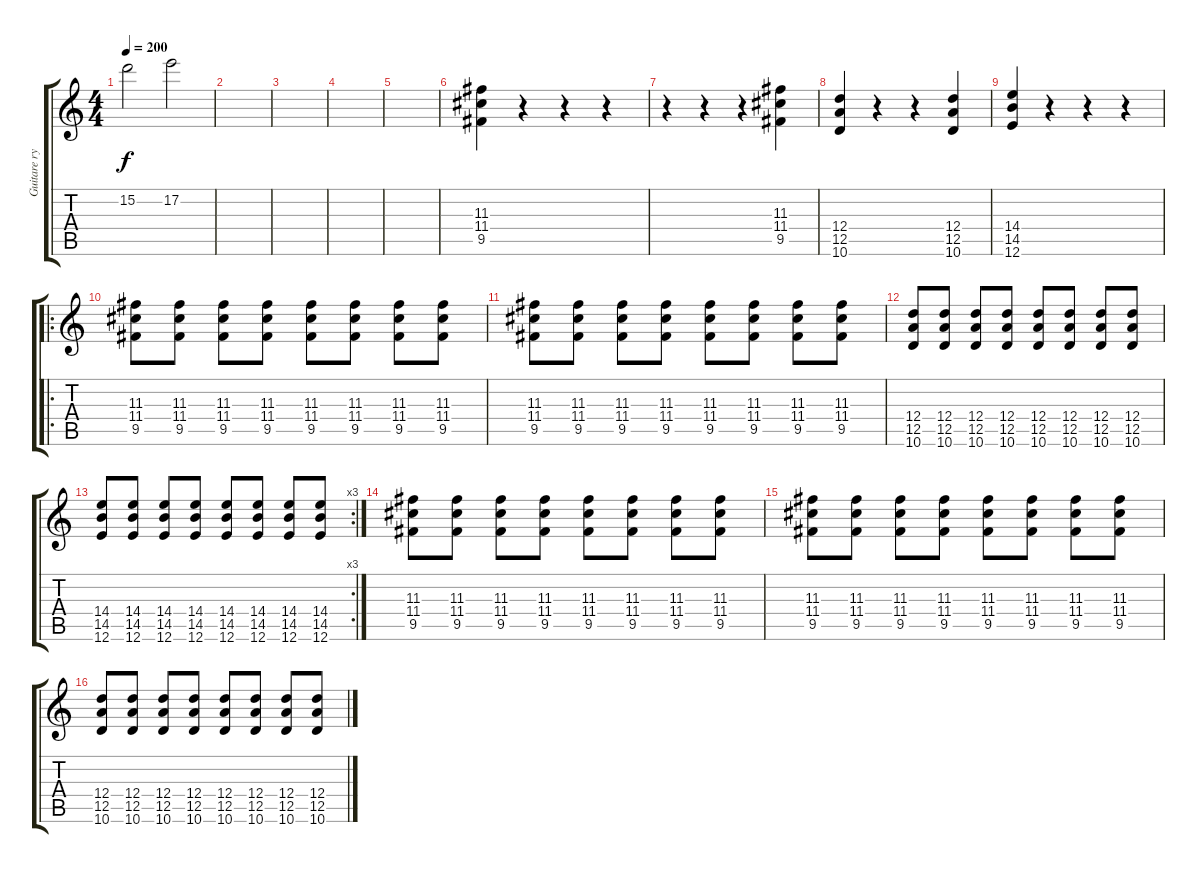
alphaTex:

\track ("Guitare rythm." "Guitare ry") {instrument distortionguitar}
\staff {score tabs}
\tuning (E4 B3 G3 D3 A2 E2) {hide}
\ts (4 4)
\tempo 200
\clef g2
\ks c
15.2.2{dy f} 17.2.2 |
|
|
|
|
(11.3 11.4 9.5).4 r.4 r.4 r.4 |
r.4 r.4 r.4 (11.3 11.4 9.5).4 |
(12.4 12.5 10.6).4 r.4 r.4 (12.4 12.5 10.6).4 |
(14.4 14.5 12.6).4 r.4 r.4 r.4 |
\ro
(11.3 11.4 9.5).8 (11.3 11.4 9.5).8 (11.3 11.4 9.5).8 (11.3 11.4 9.5).8 (11.3 11.4 9.5).8 (11.3 11.4 9.5).8 (11.3 11.4 9.5).8 (11.3 11.4 9.5).8 |
(11.3 11.4 9.5).8 (11.3 11.4 9.5).8 (11.3 11.4 9.5).8 (11.3 11.4 9.5).8 (11.3 11.4 9.5).8 (11.3 11.4 9.5).8 (11.3 11.4 9.5).8 (11.3 11.4 9.5).8 |
(12.4 12.5 10.6).8 (12.4 12.5 10.6).8 (12.4 12.5 10.6).8 (12.4 12.5 10.6).8 (12.4 12.5 10.6).8 (12.4 12.5 10.6).8 (12.4 12.5 10.6).8 (12.4 12.5 10.6).8 |
\rc 3
(14.4 14.5 12.6).8 (14.4 14.5 12.6).8 (14.4 14.5 12.6).8 (14.4 14.5 12.6).8 (14.4 14.5 12.6).8 (14.4 14.5 12.6).8 (14.4 14.5 12.6).8 (14.4 14.5 12.6).8 |
(11.3 11.4 9.5).8 (11.3 11.4 9.5).8 (11.3 11.4 9.5).8 (11.3 11.4 9.5).8 (11.3 11.4 9.5).8 (11.3 11.4 9.5).8 (11.3 11.4 9.5).8 (11.3 11.4 9.5).8 |
(11.3 11.4 9.5).8 (11.3 11.4 9.5).8 (11.3 11.4 9.5).8 (11.3 11.4 9.5).8 (11.3 11.4 9.5).8 (11.3 11.4 9.5).8 (11.3 11.4 9.5).8 (11.3 11.4 9.5).8 |
(12.4 12.5 10.6).8 (12.4 12.5 10.6).8 (12.4 12.5 10.6).8 (12.4 12.5 10.6).8 (12.4 12.5 10.6).8 (12.4 12.5 10.6).8 (12.4 12.5 10.6).8 (12.4 12.5 10.6).8
